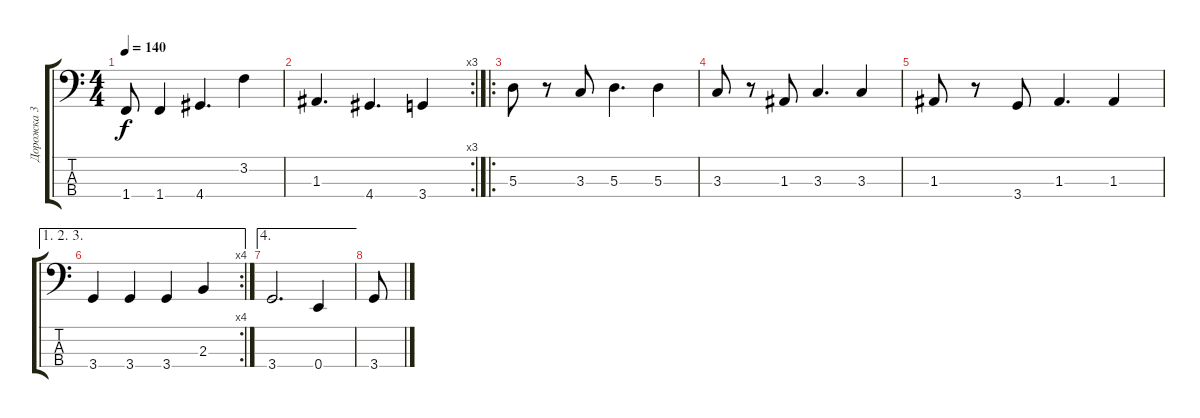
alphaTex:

\track ("Дорожка 3" "Дорожка 3") {instrument electricbassfinger}
\staff {score tabs}
\tuning (G2 D2 A1 E1) {hide}
\ts (4 4)
\tempo 140
\clef f4
\ks c
1.4.8{dy f} 1.4.4 4.4.4{d} 3.2.4 |
\rc 3
1.3.4{d} 4.4.4{d} 3.4.4 |
\ro
5.3.8 r.8 3.3.8 5.3.4{d} 5.3.4 |
3.3.8 r.8 1.3.8 3.3.4{d} 3.3.4 |
1.3.8 r.8 3.4.8 1.3.4{d} 1.3.4 |
\ae (1 2 3)
\rc 4
3.4.4 3.4.4 3.4.4 2.3.4 |
\ae 4
3.4.2{d} 0.4.4 |
3.4.8
